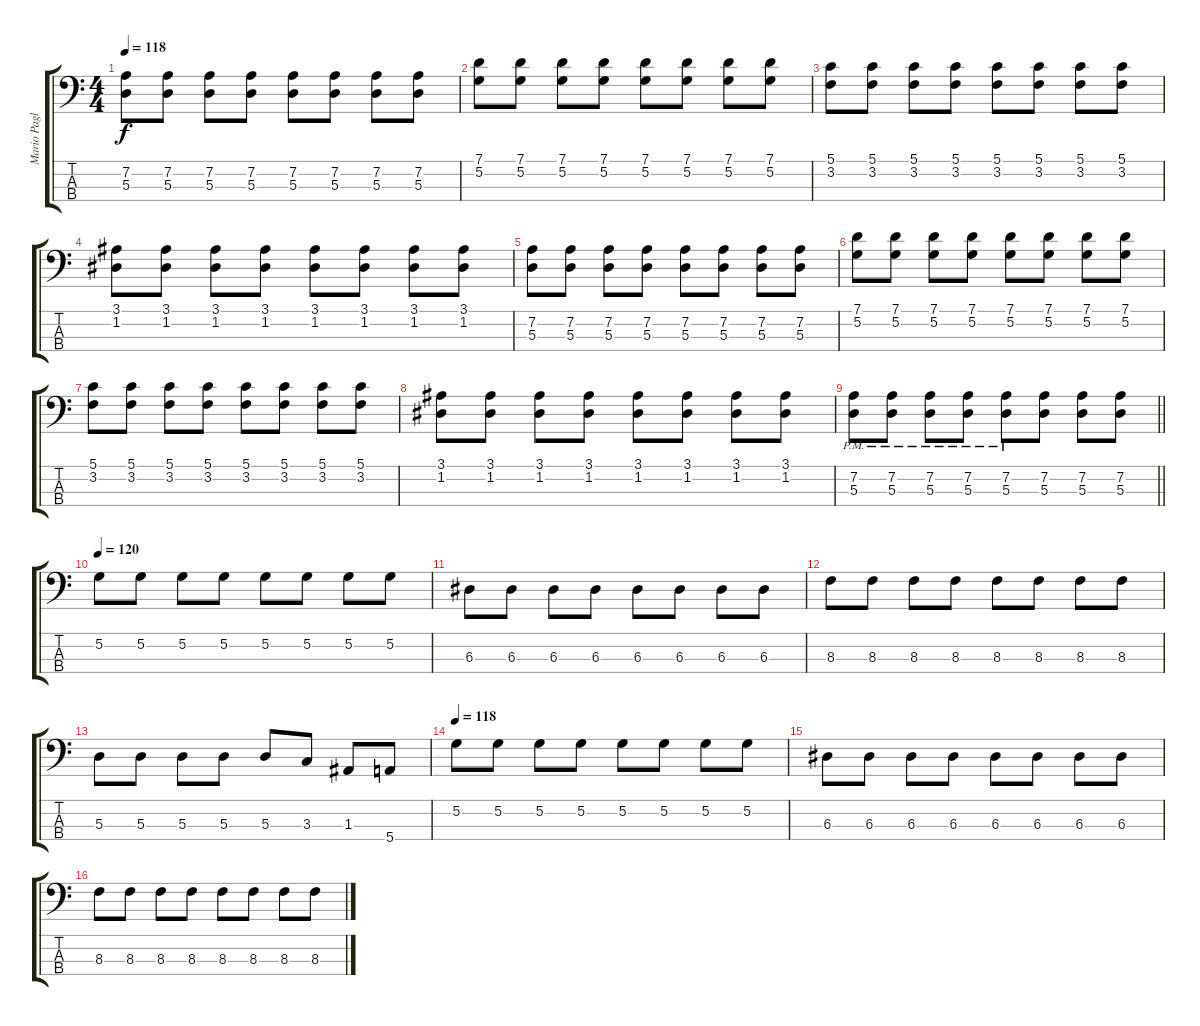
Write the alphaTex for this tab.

\track ("Mario Pagliarulo (Bass)" "Mario Pagl") {instrument electricbassfinger}
\staff {score tabs}
\tuning (G2 D2 A1 E1) {hide}
\ts (4 4)
\tempo 118
\clef f4
\ks c
(7.2 5.3).8{dy f} (7.2 5.3).8 (7.2 5.3).8 (7.2 5.3).8 (7.2 5.3).8 (7.2 5.3).8 (7.2 5.3).8 (7.2 5.3).8 |
(7.1 5.2).8 (7.1 5.2).8 (7.1 5.2).8 (7.1 5.2).8 (7.1 5.2).8 (7.1 5.2).8 (7.1 5.2).8 (7.1 5.2).8 |
(5.1 3.2).8 (5.1 3.2).8 (5.1 3.2).8 (5.1 3.2).8 (5.1 3.2).8 (5.1 3.2).8 (5.1 3.2).8 (5.1 3.2).8 |
(3.1 1.2).8 (3.1 1.2).8 (3.1 1.2).8 (3.1 1.2).8 (3.1 1.2).8 (3.1 1.2).8 (3.1 1.2).8 (3.1 1.2).8 |
(7.2 5.3).8 (7.2 5.3).8 (7.2 5.3).8 (7.2 5.3).8 (7.2 5.3).8 (7.2 5.3).8 (7.2 5.3).8 (7.2 5.3).8 |
(7.1 5.2).8 (7.1 5.2).8 (7.1 5.2).8 (7.1 5.2).8 (7.1 5.2).8 (7.1 5.2).8 (7.1 5.2).8 (7.1 5.2).8 |
(5.1 3.2).8 (5.1 3.2).8 (5.1 3.2).8 (5.1 3.2).8 (5.1 3.2).8 (5.1 3.2).8 (5.1 3.2).8 (5.1 3.2).8 |
(3.1 1.2).8 (3.1 1.2).8 (3.1 1.2).8 (3.1 1.2).8 (3.1 1.2).8 (3.1 1.2).8 (3.1 1.2).8 (3.1 1.2).8 |
\barLineRight lightlight
(7.2 5.3{pm}).8 (7.2 5.3{pm}).8 (7.2 5.3{pm}).8 (7.2 5.3{pm}).8 (7.2 5.3{pm}).8 (7.2 5.3).8 (7.2 5.3).8 (7.2 5.3).8 |
\tempo 114
\tempo 120
5.2.8 5.2.8 5.2.8 5.2.8 5.2.8 5.2.8 5.2.8 5.2.8 |
6.3.8 6.3.8 6.3.8 6.3.8 6.3.8 6.3.8 6.3.8 6.3.8 |
8.3.8 8.3.8 8.3.8 8.3.8 8.3.8 8.3.8 8.3.8 8.3.8 |
5.3.8 5.3.8 5.3.8 5.3.8 5.3.8 3.3.8 1.3.8 5.4.8 |
\tempo 118
5.2.8 5.2.8 5.2.8 5.2.8 5.2.8 5.2.8 5.2.8 5.2.8 |
6.3.8 6.3.8 6.3.8 6.3.8 6.3.8 6.3.8 6.3.8 6.3.8 |
8.3.8 8.3.8 8.3.8 8.3.8 8.3.8 8.3.8 8.3.8 8.3.8
